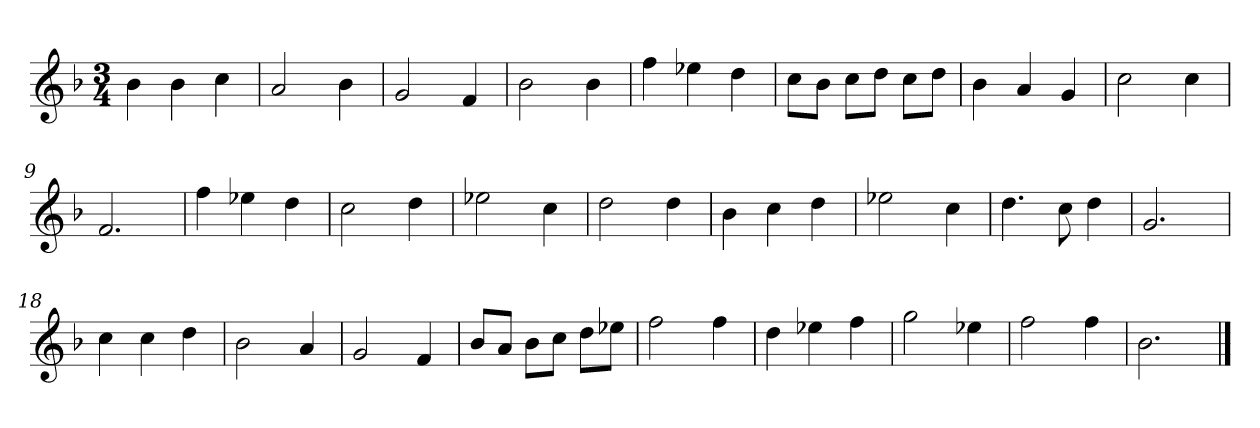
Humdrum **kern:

**kern
*part1
*staff1
*k[b-]
*M3/4
*MM120
=1
4b-
4b-
4cc
=2
2a
4b-
=3
2g
4f
=4
2b-
4b-
=5
4ff
4ee-X
4dd
=6
8ccL
8b-J
8ccL
8ddJ
8ccL
8ddJ
=7
4b-
4a
4g
=8
2cc
4cc
=9
2.f
=10
4ff
4ee-X
4dd
=11
2cc
4dd
=12
2ee-X
4cc
=13
2dd
4dd
=14
4b-
4cc
4dd
=15
2ee-X
4cc
=16
4.dd
8cc
4dd
=17
2.g
=18
4cc
4cc
4dd
=19
2b-
4a
=20
2g
4f
=21
8b-L
8aJ
8b-L
8ccJ
8ddL
8ee-XJ
=22
2ff
4ff
=23
4dd
4ee-X
4ff
=24
2gg
4ee-X
=25
2ff
4ff
=26
2.b-
==
*-
